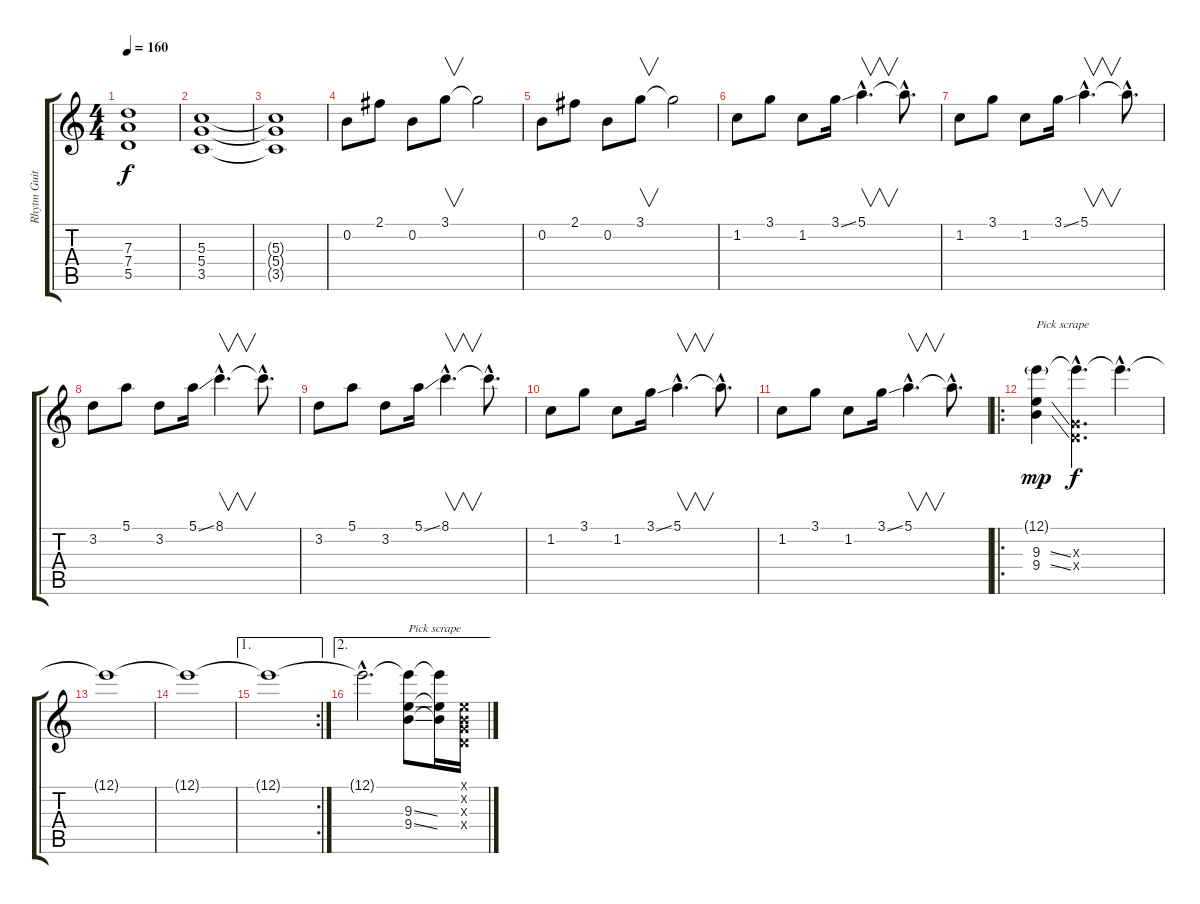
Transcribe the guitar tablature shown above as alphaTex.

\track ("Rhytm Guitar" "Rhytm Guit") {instrument overdrivenguitar}
\staff {score tabs}
\tuning (E4 B3 G3 D3 A2 E2) {hide}
\ts (4 4)
\tempo 160
\clef g2
\ks c
(7.3{t} 7.4{t} 5.5{t}).1{dy f} |
(5.3 5.4 3.5).1 |
(5.3{t} 5.4{t} 3.5{t}).1 |
0.2.8 2.1.8 0.2.8 3.1.8{v} 3.1{t}.2 |
0.2.8 2.1.8 0.2.8 3.1.8{v} 3.1{t}.2 |
1.2.8 3.1.8 1.2.8 3.1{ss}.16 5.1{hac}.4{v d} 5.1{hac t}.8{d} |
1.2.8 3.1.8 1.2.8 3.1{ss}.16 5.1{hac}.4{v d} 5.1{hac t}.8{d} |
3.2.8 5.1.8 3.2.8 5.1{ss}.16 8.1{hac}.4{v d} 8.1{hac t}.8{d} |
3.2.8 5.1.8 3.2.8 5.1{ss}.16 8.1{hac}.4{v d} 8.1{hac t}.8{d} |
1.2.8 3.1.8 1.2.8 3.1{ss}.16 5.1{hac}.4{v d} 5.1{hac t}.8{d} |
1.2.8 3.1.8 1.2.8 3.1{ss}.16 5.1{hac}.4{v d} 5.1{hac t}.8{d} |
\ro
(12.1{g} 9.3{ss} 9.4{ss}).4{txt "Pick scrape" dy mp} (12.1{hac t} 0.3{hac x} 0.4{hac x}).4{d dy f} 12.1{hac t}.4{d} |
12.1{t}.1 |
12.1{t}.1 |
\ae 1
\rc 2
12.1{t}.1 |
\ae 2
12.1{hac t}.2{d} (12.1{t} 9.3{ss} 9.4{ss}).8{txt "Pick scrape"} (12.1{t} 9.3{t} 9.4{t}).16 (0.1{x} 0.2{x} 0.3{x} 0.4{x}).16
